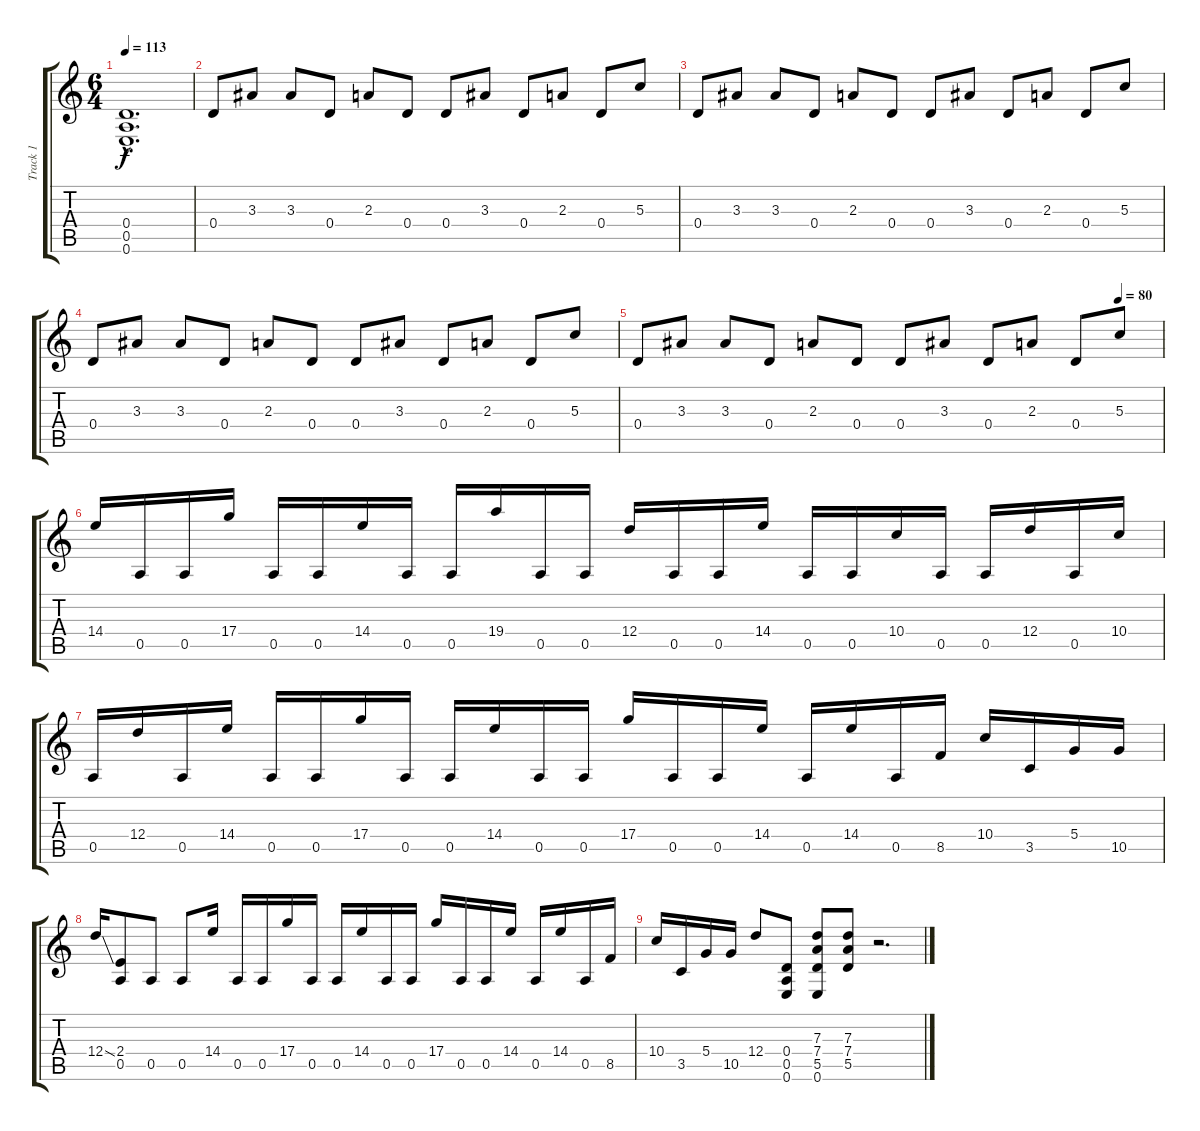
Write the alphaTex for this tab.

\track ("Track 1" "Track 1") {instrument distortionguitar}
\staff {score tabs}
\tuning (E4 B3 G3 D3 A2 E2) {hide}
\ts (6 4)
\tempo 113
\clef g2
\ks c
(0.4{hac} 0.5{hac} 0.6{hac}).1{d dy f volume 13 instrument overdrivenguitar} |
0.4.8{instrument distortionguitar} 3.3.8 3.3.8 0.4.8 2.3.8 0.4.8 0.4.8 3.3.8 0.4.8 2.3.8 0.4.8 5.3.8 |
0.4.8 3.3.8 3.3.8 0.4.8 2.3.8 0.4.8 0.4.8 3.3.8 0.4.8 2.3.8 0.4.8 5.3.8 |
0.4.8 3.3.8 3.3.8 0.4.8 2.3.8 0.4.8 0.4.8 3.3.8 0.4.8 2.3.8 0.4.8 5.3.8 |
\tempo (80 0.9166666666666666)
0.4.8 3.3.8 3.3.8 0.4.8 2.3.8 0.4.8 0.4.8 3.3.8 0.4.8 2.3.8 0.4.8 5.3.8 |
14.4.16 0.5.16 0.5.16 17.4.16 0.5.16 0.5.16 14.4.16 0.5.16 0.5.16 19.4.16 0.5.16 0.5.16 12.4.16 0.5.16 0.5.16 14.4.16 0.5.16 0.5.16 10.4.16 0.5.16 0.5.16 12.4.16 0.5.16 10.4.16 |
0.5.16 12.4.16 0.5.16 14.4.16 0.5.16 0.5.16 17.4.16 0.5.16 0.5.16 14.4.16 0.5.16 0.5.16 17.4.16 0.5.16 0.5.16 14.4.16 0.5.16 14.4.16 0.5.16 8.5.16 10.4.16 3.5.16 5.4.16 10.5.16 |
12.4{ss}.16 (2.4 0.5).8 0.5.8 0.5.8 14.4.16 0.5.16 0.5.16 17.4.16 0.5.16 0.5.16 14.4.16 0.5.16 0.5.16 17.4.16 0.5.16 0.5.16 14.4.16 0.5.16 14.4.16 0.5.16 8.5.16 |
10.4.16 3.5.16 5.4.16 10.5.16 12.4.8 (0.4 0.5 0.6).8 (7.3 7.4 5.5 0.6).8 (7.3 7.4 5.5).8 r.2{d}
